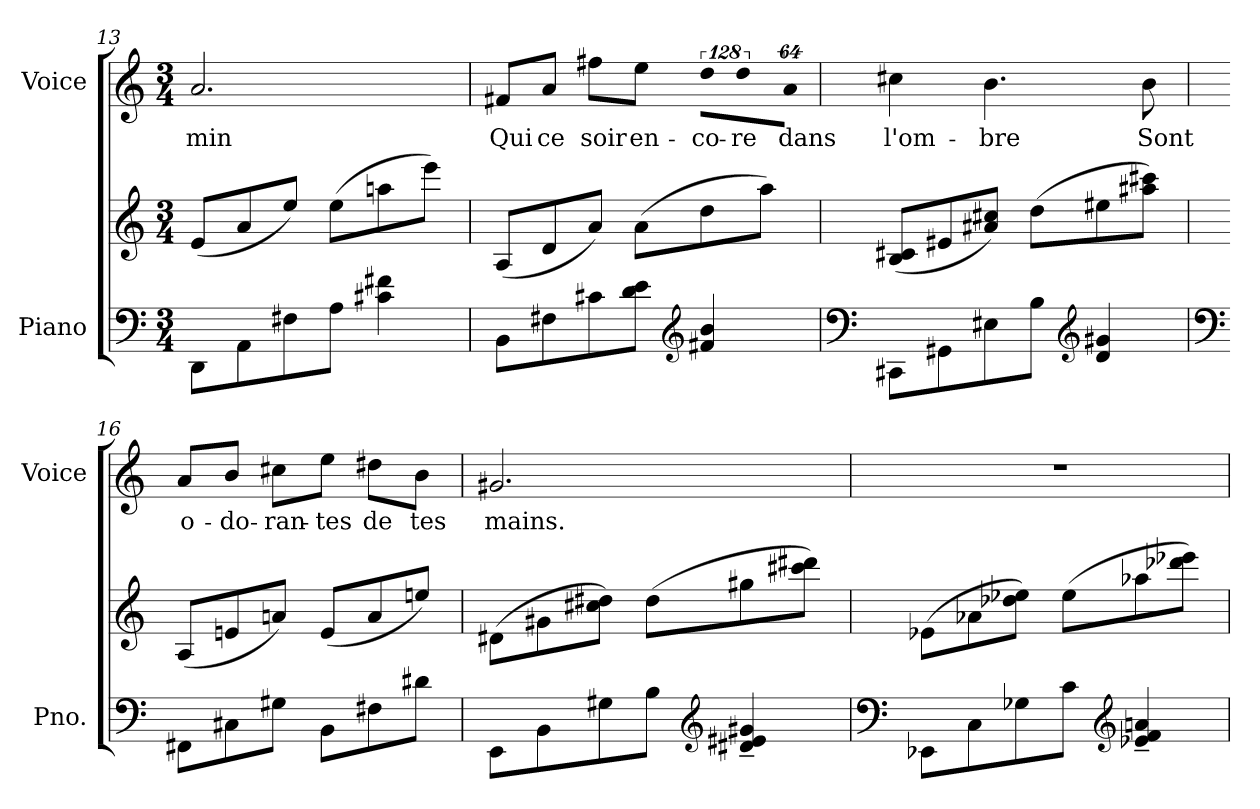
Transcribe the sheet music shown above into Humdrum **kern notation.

**kern	**kern	**kern	**text
*part2	*part2	*part1	*part1
*staff3	*staff2	*staff1	*staff1
*I"Piano	*	*I"Voice	*
*I'Pno.	*	*I'Voice	*
!!LO:LB:g=z
*clefF4	*clefG2	*clefG2	*
*k[]	*k[]	*k[]	*
*M3/4	*M3/4	*M3/4	*
=13	=13	=13	=13
!	!	!	!LO:LY:b:color=#000000
8DDi\L	(8ei/L	2.ai/	-min
8AAi\	8ai/	.	.
8F#Xi\	8eei/J)	.	.
8Ai\J	(8eei\L	.	.
4c#Xi\ 4f#Xi	8aani\	.	.
.	8eeei\J)	.	.
=14	=14	=14	=14
!	!	!	!LO:LY:b:color=#000000
8BBi\L	(8Ai/L	8f#Xi/L	Qui
!	!	!	!LO:LY:b:color=#000000
8F#Xi\	8di/	8ai/J	ce
!	!	!	!LO:LY:b:color=#000000
8c#Xi\	8ai/J)	8ff#Xi\L	soir
!	!	!	!LO:LY:b:color=#000000
8di\ 8eiJ	(8ai\L	8eei\J	en-
*clefG2	*	*	*
!	!	!LO:N:vis=8	!
!	!	!	!LO:LY:b:color=#000000
4f#Xi/ 4bi	8ddi\	1024%85ddi\L	-co-
!	!	!LO:N:vis=8	!
!	!	!	!LO:LY:b:color=#000000
.	.	1024%85ddi\	-re
.	8aai\J)	.	.
!	!	!LO:N:vis=8	!
!	!	!	!LO:LY:b:color=#000000
.	.	512%43ai\J	dans
=15	=15	=15	=15
*clefF4	*	*	*
!	!	!	!LO:LY:b:color=#000000
8CC#Xi\L	(8Bi/ 8c#XiL	4cc#Xi\	l'om-
8GG#Xi\	8e#Xi/	.	.
!	!	!	!LO:LY:b:color=#000000
8E#Xi\	8a#Xi/ 8cc#XiJ)	4.bi\	-bre
8Bi\J	(8ddi\L	.	.
*clefG2	*	*	*
4di/ 4g#Xi	8ee#Xi\	.	.
!	!	!	!LO:LY:b:color=#000000
.	8aa#Xi\ 8ccc#XiJ)	8bi\	Sont
!!LO:LB:g=z
=16	=16	=16	=16
*clefF4	*	*	*
!	!	!	!LO:LY:b:color=#000000
8FF#Xi\L	(8Ai/L	8ai/L	o-
!	!	!	!LO:LY:b:color=#000000
8C#Xi\	8eni/	8bi/J	-do-
!	!	!	!LO:LY:b:color=#000000
8G#Xi\J	8ani/J)	8cc#Xi\L	-ran-
!	!	!	!LO:LY:b:color=#000000
8BBi\L	(8ei/L	8eei\J	-tes
!	!	!	!LO:LY:b:color=#000000
8F#Xi\	8ai/	8dd#Xi\L	de
!	!	!	!LO:LY:b:color=#000000
8d#Xi\J	8eeni/J)	8bi\J	tes
=17	=17	=17	=17
!	!	!	!LO:LY:b:color=#000000
8EEi\L	(8d#Xi\L	2.g#Xi/	mains.
8BBi\	8g#Xi\	.	.
8G#Xi\	8cc#Xi\ 8dd#XiJ)	.	.
8Bi\J	(8dd#i\L	.	.
*clefG2	*	*	*
4d#Xi/~ 4e#Xi~ 4g#Xi~	8gg#Xi\	.	.
.	8ccc#Xi\ 8ddd#XiJ)	.	.
!!LO:PB:g=z
=18	=18	=18	=18
*clefF4	*	*	*
!	!	!LO:N:vis=1	!
8EE-Xi\L	(8e-Xi\L	2.r	.
8Ci\	8a-Xi\	.	.
8G-Xi\	8dd-Xi\ 8ee-XiJ)	.	.
8ci\J	(8ee-i\L	.	.
*clefG2	*	*	*
4e-Xi/~ 4fi~ 4ani~	8aa-Xi\	.	.
.	8ddd-Xi\ 8eee-XiJ)	.	.
=	=	=	=
*-	*-	*-	*-
